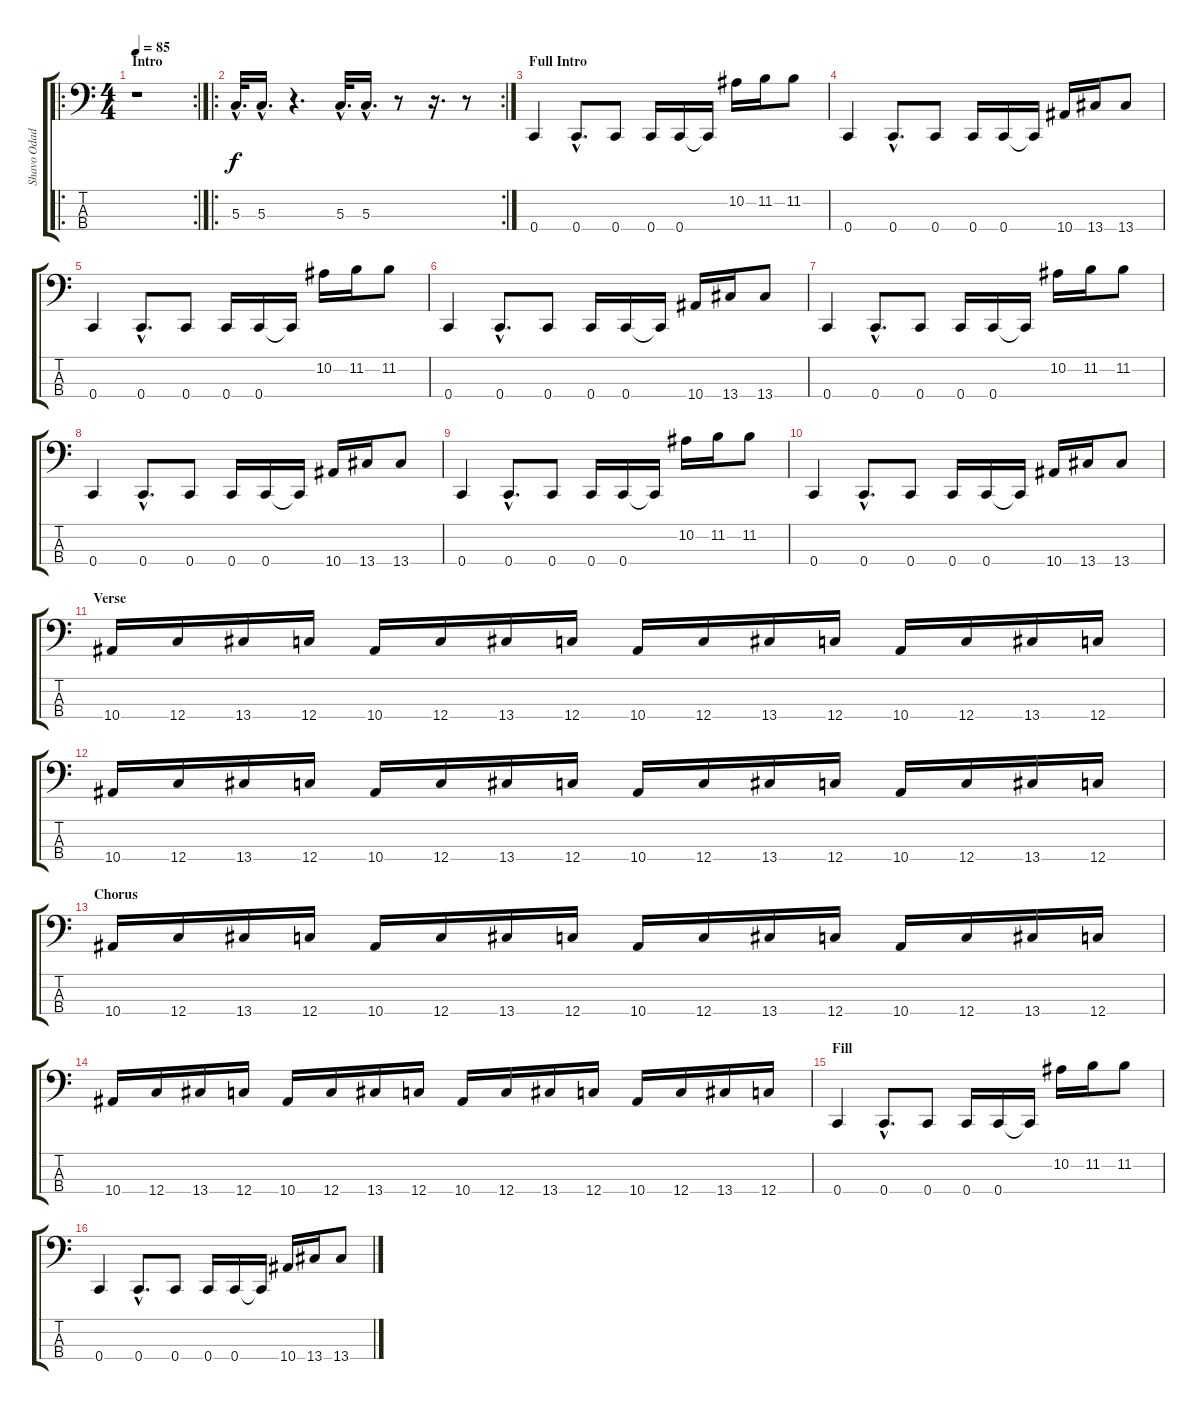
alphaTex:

\track ("Shavo Odadjian" "Shavo Odad") {instrument electricbasspick}
\staff {score tabs}
\tuning (F2 C2 G1 C1) {hide}
\ro
\rc 2
\ts (4 4)
\section ("" "Intro")
\tempo 85
\clef f4
\ks c
r.1{dy f instrument electricbasspick} |
\ro
\rc 2
5.3{hac}.32{d} 5.3{hac}.16{d} r.4{d} 5.3{hac}.32{d} 5.3{hac}.16{d} r.8 r.16{d} r.8 |
\section ("" "Full Intro")
0.4.4 0.4{hac}.8{d} 0.4.8 0.4.16 0.4.16 0.4{t}.16 10.2.16 11.2.16 11.2.8 |
0.4.4 0.4{hac}.8{d} 0.4.8 0.4.16 0.4.16 0.4{t}.16 10.4.16 13.4.16 13.4.8 |
0.4.4 0.4{hac}.8{d} 0.4.8 0.4.16 0.4.16 0.4{t}.16 10.2.16 11.2.16 11.2.8 |
0.4.4 0.4{hac}.8{d} 0.4.8 0.4.16 0.4.16 0.4{t}.16 10.4.16 13.4.16 13.4.8 |
0.4.4 0.4{hac}.8{d} 0.4.8 0.4.16 0.4.16 0.4{t}.16 10.2.16 11.2.16 11.2.8 |
0.4.4 0.4{hac}.8{d} 0.4.8 0.4.16 0.4.16 0.4{t}.16 10.4.16 13.4.16 13.4.8 |
0.4.4 0.4{hac}.8{d} 0.4.8 0.4.16 0.4.16 0.4{t}.16 10.2.16 11.2.16 11.2.8 |
0.4.4 0.4{hac}.8{d} 0.4.8 0.4.16 0.4.16 0.4{t}.16 10.4.16 13.4.16 13.4.8 |
\section ("" "Verse")
10.4.16 12.4.16 13.4.16 12.4.16 10.4.16 12.4.16 13.4.16 12.4.16 10.4.16 12.4.16 13.4.16 12.4.16 10.4.16 12.4.16 13.4.16 12.4.16 |
10.4.16 12.4.16 13.4.16 12.4.16 10.4.16 12.4.16 13.4.16 12.4.16 10.4.16 12.4.16 13.4.16 12.4.16 10.4.16 12.4.16 13.4.16 12.4.16 |
\section ("" "Chorus")
10.4.16 12.4.16 13.4.16 12.4.16 10.4.16 12.4.16 13.4.16 12.4.16 10.4.16 12.4.16 13.4.16 12.4.16 10.4.16 12.4.16 13.4.16 12.4.16 |
10.4.16 12.4.16 13.4.16 12.4.16 10.4.16 12.4.16 13.4.16 12.4.16 10.4.16 12.4.16 13.4.16 12.4.16 10.4.16 12.4.16 13.4.16 12.4.16 |
\section ("" "Fill")
0.4.4 0.4{hac}.8{d} 0.4.8 0.4.16 0.4.16 0.4{t}.16 10.2.16 11.2.16 11.2.8 |
0.4.4 0.4{hac}.8{d} 0.4.8 0.4.16 0.4.16 0.4{t}.16 10.4.16 13.4.16 13.4.8
